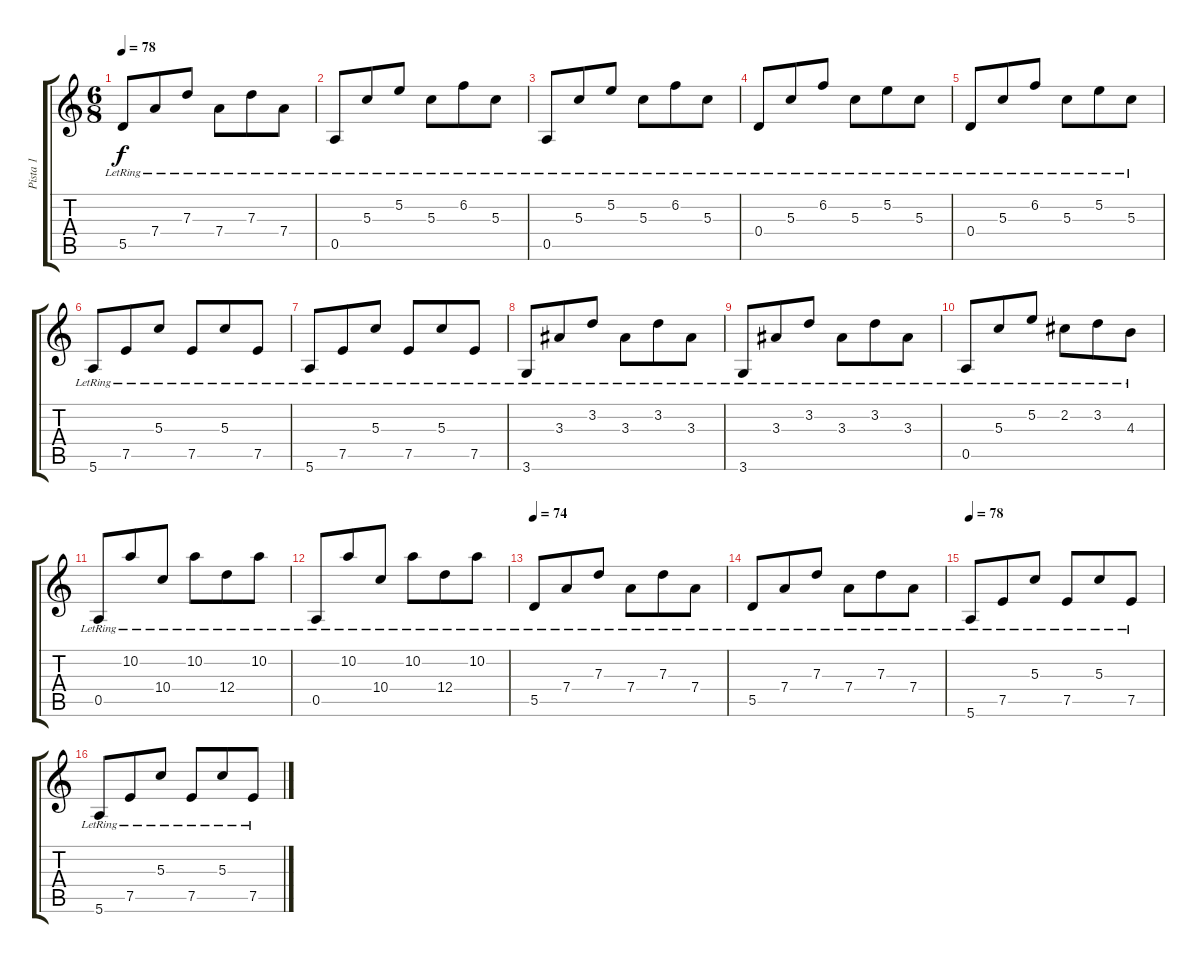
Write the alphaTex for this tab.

\track ("Pista 1" "Pista 1") {instrument acousticguitarnylon}
\staff {score tabs}
\tuning (E4 B3 G3 D3 A2 E2) {hide}
\ts (6 8)
\tempo 78
\clef g2
\ks c
5.5{lr}.8{dy f} 7.4{lr}.8 7.3{lr}.8 7.4{lr}.8 7.3{lr}.8 7.4{lr}.8 |
0.5{lr}.8 5.3{lr}.8 5.2{lr}.8 5.3{lr}.8 6.2{lr}.8 5.3{lr}.8 |
0.5{lr}.8 5.3{lr}.8 5.2{lr}.8 5.3{lr}.8 6.2{lr}.8 5.3{lr}.8 |
0.4{lr}.8 5.3{lr}.8 6.2{lr}.8 5.3{lr}.8 5.2{lr}.8 5.3{lr}.8 |
0.4{lr}.8 5.3{lr}.8 6.2{lr}.8 5.3{lr}.8 5.2{lr}.8 5.3{lr}.8 |
5.6{lr}.8 7.5{lr}.8 5.3{lr}.8 7.5{lr}.8 5.3{lr}.8 7.5{lr}.8 |
5.6{lr}.8 7.5{lr}.8 5.3{lr}.8 7.5{lr}.8 5.3{lr}.8 7.5{lr}.8 |
3.6{lr}.8 3.3{lr}.8 3.2{lr}.8 3.3{lr}.8 3.2{lr}.8 3.3{lr}.8 |
3.6{lr}.8 3.3{lr}.8 3.2{lr}.8 3.3{lr}.8 3.2{lr}.8 3.3{lr}.8 |
0.5{lr}.8 5.3{lr}.8 5.2{lr}.8 2.2{lr}.8 3.2{lr}.8 4.3{lr}.8 |
0.5{lr}.8 10.2{lr}.8 10.4{lr}.8 10.2{lr}.8 12.4{lr}.8 10.2{lr}.8 |
0.5{lr}.8 10.2{lr}.8 10.4{lr}.8 10.2{lr}.8 12.4{lr}.8 10.2{lr}.8 |
\tempo 74
5.5{lr}.8 7.4{lr}.8 7.3{lr}.8 7.4{lr}.8 7.3{lr}.8 7.4{lr}.8 |
5.5{lr}.8 7.4{lr}.8 7.3{lr}.8 7.4{lr}.8 7.3{lr}.8 7.4{lr}.8 |
\tempo 78
5.6{lr}.8 7.5{lr}.8 5.3{lr}.8 7.5{lr}.8 5.3{lr}.8 7.5{lr}.8 |
5.6{lr}.8 7.5{lr}.8 5.3{lr}.8 7.5{lr}.8 5.3{lr}.8 7.5{lr}.8
